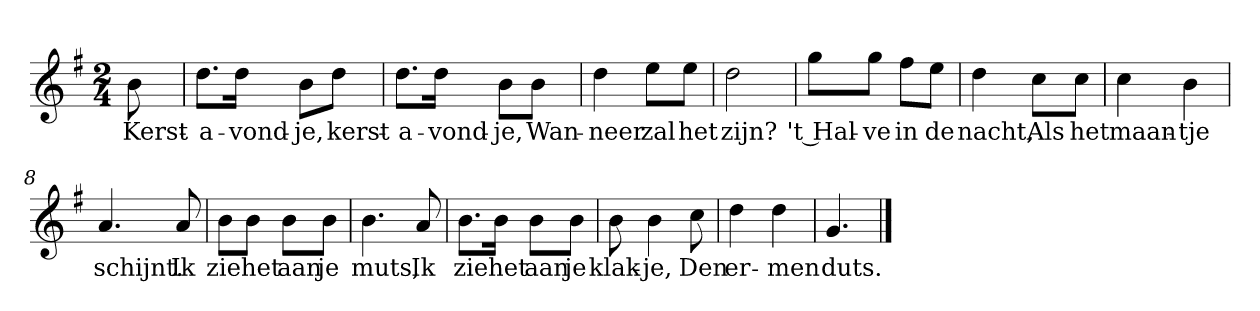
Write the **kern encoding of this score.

**kern	**text
*part1	*part1
*staff1	*staff1
*clefG2	*
*k[f#]	*
*G:	*
*M2/4	*
*MM120	*
=	=
8b	Kerst-
=1	=1
8.dd\L	-a-
16dd\Jk	-vond-
8b\L	-je,
8dd\J	kerst-
=2	=2
8.dd\L	-a-
16dd\Jk	-vond-
8b\L	-je,
8b\J	Wan-
=3	=3
4dd	-neer
8ee\L	zal
8ee\J	het
=4	=4
2dd	zijn?
=5	=5
8gg\L	't Hal-
8gg\J	-ve
8ff#\L	in
8ee\J	de
=6	=6
4dd	nacht,
8cc\L	Als
8cc\J	het
=7	=7
4cc	maan-
4b	-tje
=8	=8
4.a	schijnt.
8a	Ik
=9	=9
8b\L	zie
8b\J	het
8b\L	aan
8b\J	je
=10	=10
4.b	muts,
8a	Ik
=11	=11
8.b\L	zie
16b\Jk	het
8b\L	aan
8b\J	je
=12	=12
8b	klak-
4b	-je,
8cc	Den
=13	=13
4dd	er-
4dd	-men
=14	=14
4.g	duts.
==	==
*-	*-
